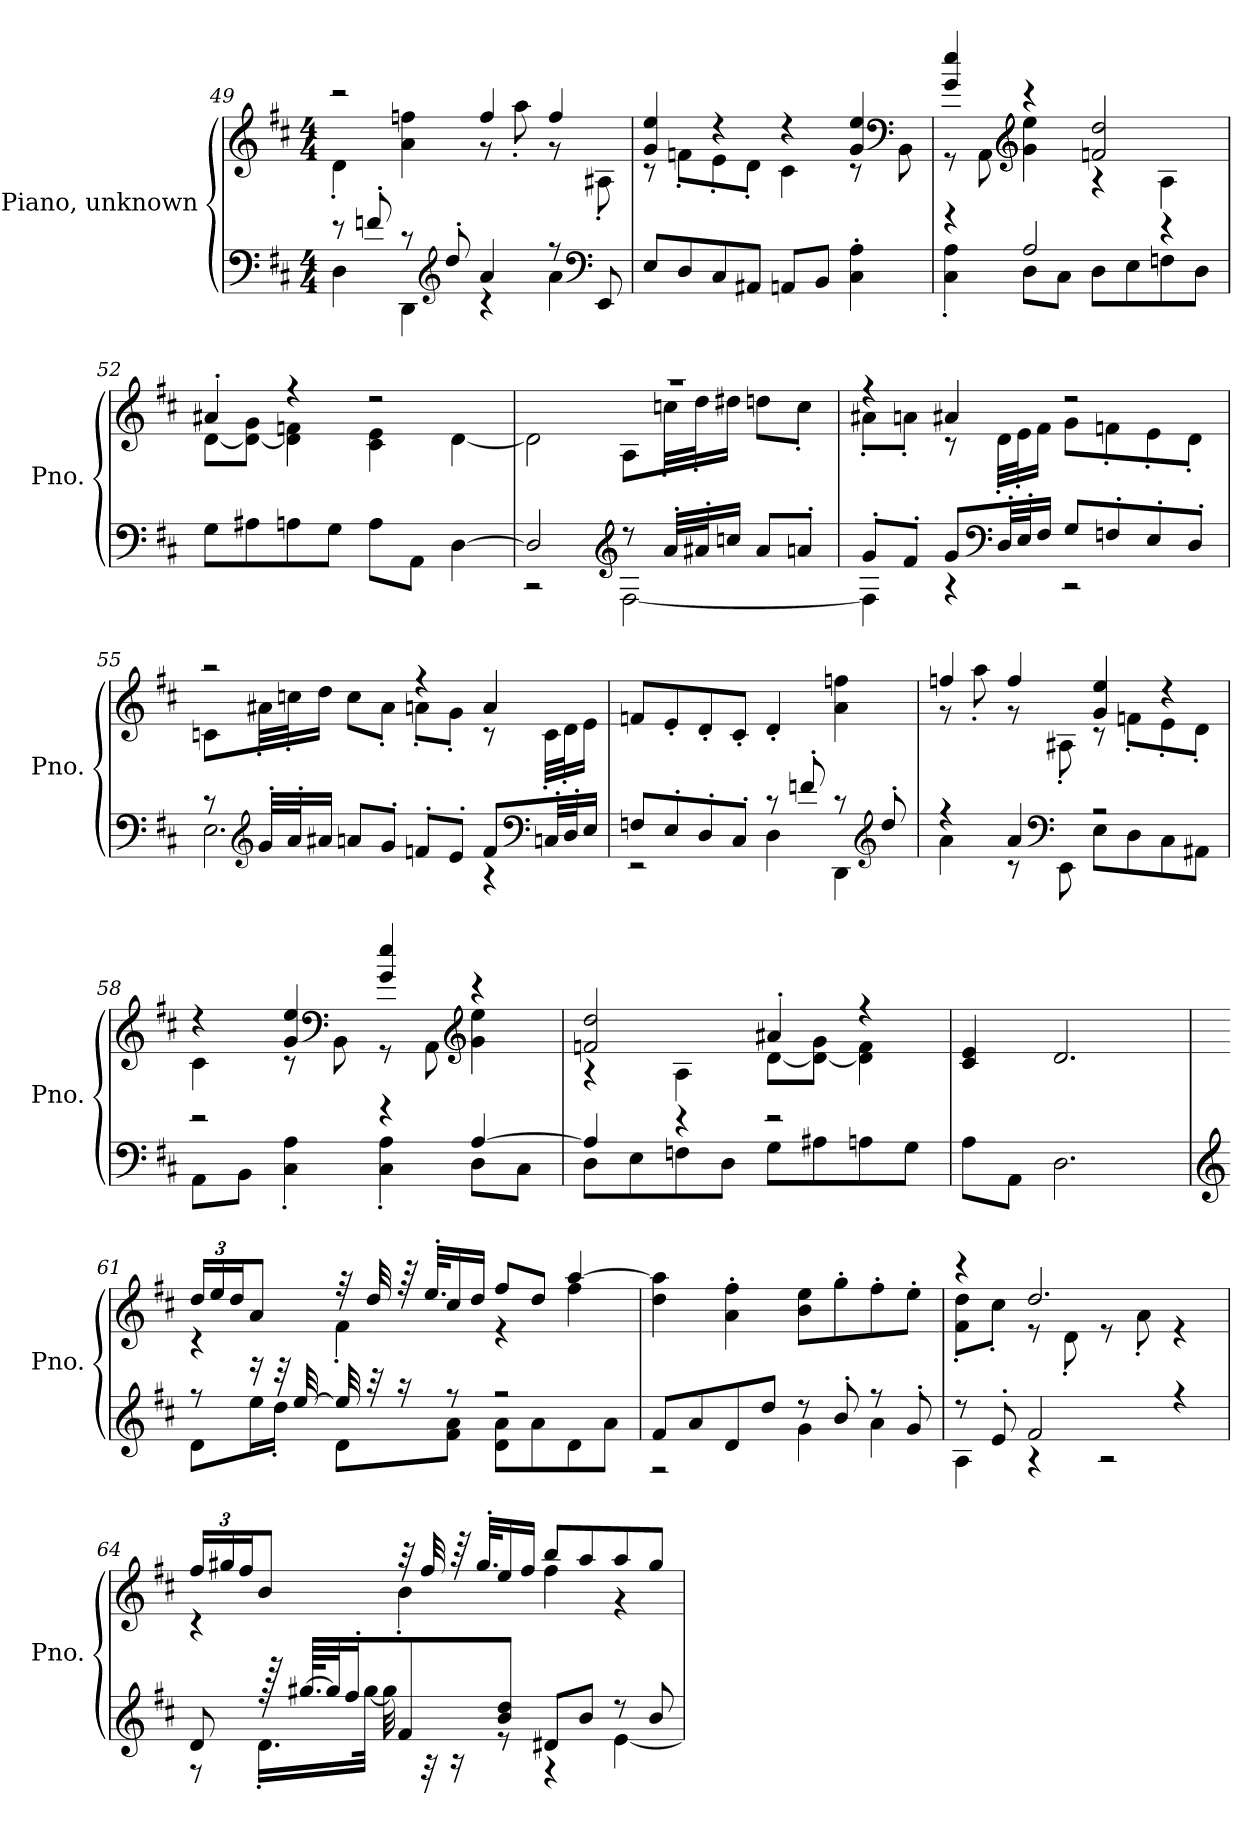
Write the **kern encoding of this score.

**kern	**kern
*part1	*part1
*staff2	*staff1
*I"Piano, unknown	*
*I'Pno.	*
*clefF4	*clefG2
*k[f#c#]	*k[f#c#]
*M4/4	*M4/4
=49	=49
*^	*^
8r	4D\	2r	4d'\
8fn'/	.	.	.
8r	4DD\	.	4a\ 4ffn\
*clefG2	*	*	*
8dd'/	.	.	.
4a/	4r	4ff/	8r
.	.	.	8aa'\
8r	4a\	4ff/	8r
*clefF4	*	*	*
8EE/	.	.	8A#X'\
*v	*v	*	*
=50	=50	=50
8E/L	4g/ 4ee/	8r
8D/	.	8fn'\L
8C#/	4r	8e'\
8AA#X/J	.	8d'\J
8AAn/L	4r	4c#\
8BB/J	.	.
4C#\' 4A\'	4g/ 4ee/	8r
*	*clefF4	*
.	.	8BB\
!!LO:PB:g=z	!!
=51	=51	=51
*^	*	*
4r	4C#\' 4A\'	4g/ 4ee/	8r
.	.	.	8AA\
*	*	*clefG2	*
2A/	8D\L	4r	4g\ 4ee\
.	8C#\J	.	.
.	8D\L	2fn/ 2dd/	4r
.	8E\	.	.
4r	8Fn\	.	4A\
.	8D\J	.	.
*v	*v	*	*
=52	=52	=52
8G\L	4a#X'/	[8d\L
8A#X\	.	8d\_ 8g\J
8An\	4r	4d\] 4fn\
8G\J	.	.
8A\L	2r	4c#\ 4e\
8AA\J	.	.
[4D\	.	[4d\
=53	=53	=53
*^	*	*
2D/]	2r	1r	2d\]
*clefG2	*	*	*
8r	[2F#\	.	8A\L
32a'/LLL	.	.	32ccn'\LL
32a#X'/J	.	.	32dd'\J
16ccn/JJ	.	.	16dd#X\JJ
8a#/L	.	.	8ddn\L
8an'/J	.	.	8cc'\J
!!LO:LB:g=z	!!
=54	=54	=54	=54
8g'/L	4F#\]	4r	8a#X'\L
8f#'/J	.	.	8an'\J
8g/L	4r	4a#X/	8r
*clefF4	*	*	*
32D'/LL	.	.	32d'\LLL
32E'/J	.	.	32e'\J
16F#/JJ	.	.	16f#\JJ
8G/L	2r	2r	8g\L
8Fn'/	.	.	8fn'\
8E'/	.	.	8e'\
8D'/J	.	.	8d'\J
=55	=55	=55	=55
8r	2.E\	2r	8cn\L
*clefG2	*	*	*
32g'/LLL	.	.	32a#X'\LL
32a'/J	.	.	32ccn'\J
16a#X/JJ	.	.	16dd\JJ
8an/L	.	.	8cc\L
8g'/J	.	.	8a#'\J
8fn'/L	.	4r	8an'\L
8e'/J	.	.	8g'\J
8f/L	4r	4a/	8r
*clefF4	*	*	*
32Cn'/LL	.	.	32c'\LLL
32D'/J	.	.	32d'\J
16E/JJ	.	.	16e\JJ
*	*	*v	*v
!!LO:LB:g=z
=56	=56	=56
8Fn/L	2r	8fn/L
8E'/	.	8e'/
8D'/	.	8d'/
8C#'/J	.	8c#'/J
8r	4D\	4d'/
8fn'/	.	.
8r	4DD\	4a\ 4ffn\
*clefG2	*	*
8dd'/	.	.
=57	=57	=57
*	*	*^
4r	4a\	4ffn/	8r
.	.	.	8aa'\
4a/	8r	4ff/	8r
*clefF4	*	*	*
.	8EE\	.	8A#X'\
2r	8E\L	4g/ 4ee/	8r
.	8D\	.	8fn'\L
.	8C#\	4r	8e'\
.	8AA#X\J	.	8d'\J
=58	=58	=58	=58
2r	8AA\L	4r	4c#\
.	8BB\J	.	.
.	4C#\' 4A\'	4g/ 4ee/	8r
*	*	*clefF4	*
.	.	.	8BB\
4r	4C#\' 4A\'	4g/ 4ee/	8r
.	.	.	8AA\
*	*	*clefG2	*
[4A/	8D\L	4r	4g\ 4ee\
.	8C#\J	.	.
!!LO:LB:g=z	!!
=59	=59	=59	=59
4A/]	8D\L	2fn/ 2dd/	4r
.	8E\	.	.
4r	8Fn\	.	4A\
.	8D\J	.	.
2r	8G\L	4a#X'/	[8d\L
.	8A#X\	.	8d\_ 8g\J
.	8An\	4r	4d\] 4f\
.	8G\J	.	.
*v	*v	*	*
*	*v	*v
=60	=60
8A\L	4c#/ 4e/
8AA\J	.
2.D\	2.d/
=61	=61
*clefG2	*
*^	*
*	*	*Xbrackettup
*	*	*^
8r	8d\L	24dd/LL	4r
.	.	24ee/	.
.	.	24dd/J	.
16r	16ee\L	8a/J	.
32r	16dd'\JJ	.	.
[32ee/	.	.	.
32ee/]	8d\L	32r	4f#'\
32r	.	32dd/	.
16r	.	64r	.
.	.	32.ee'/KLL	.
8r	8f#\ 8a\J	16cc#/	.
.	.	16dd/JJ	.
2r	8d\ 8a\L	8ff#/L	4r
.	8a\	8dd/J	.
.	8d\	[4aa/	4ff#\
.	8a\J	.	.
*	*	*v	*v
!!LO:LB:g=z
=62	=62	=62
8f#/L	2r	4dd\ 4aa\]
8a/	.	.
8d/	.	4a\' 4ff#\'
8dd/J	.	.
8r	4g\	8b\ 8ee\L
8b'/	.	8gg'\
8r	4a\	8ff#'\
8g'/	.	8ee'\J
=63	=63	=63
*	*	*^
8r	4A\	4r	8f#\' 8dd\'L
8e'/	.	.	8cc#'\J
2f#/	4r	2.dd/	8r
.	.	.	8d'\
.	2r	.	8r
.	.	.	8a'\
4r	.	.	4r
=64	=64	=64	=64
8d/	8r	24ff#/LL	4r
.	.	24gg#X/	.
.	.	24ff#/J	.
128r	16.d'\LL	8b/J	.
[64.gg#X/KLLL	.	.	.
32gg#/J]	.	.	.
16ff#'/J	.	.	.
.	[32gg#\JJk	.	.
8f#/	32gg#\]	32r	4b'\
.	32r	32ff#/	.
.	16r	64r	.
.	.	32.gg#'/KLL	.
8b/ 8dd/J	8r	16ee/	.
.	.	16ff#/JJ	.
8d#X/L	4r	8bb/L	4ff#\
8b/J	.	8aa/	.
8r	[4e\	8aa/	4r
8b/	.	8gg#/J	.
*v	*v	*	*
*	*v	*v
=	=
*-	*-
